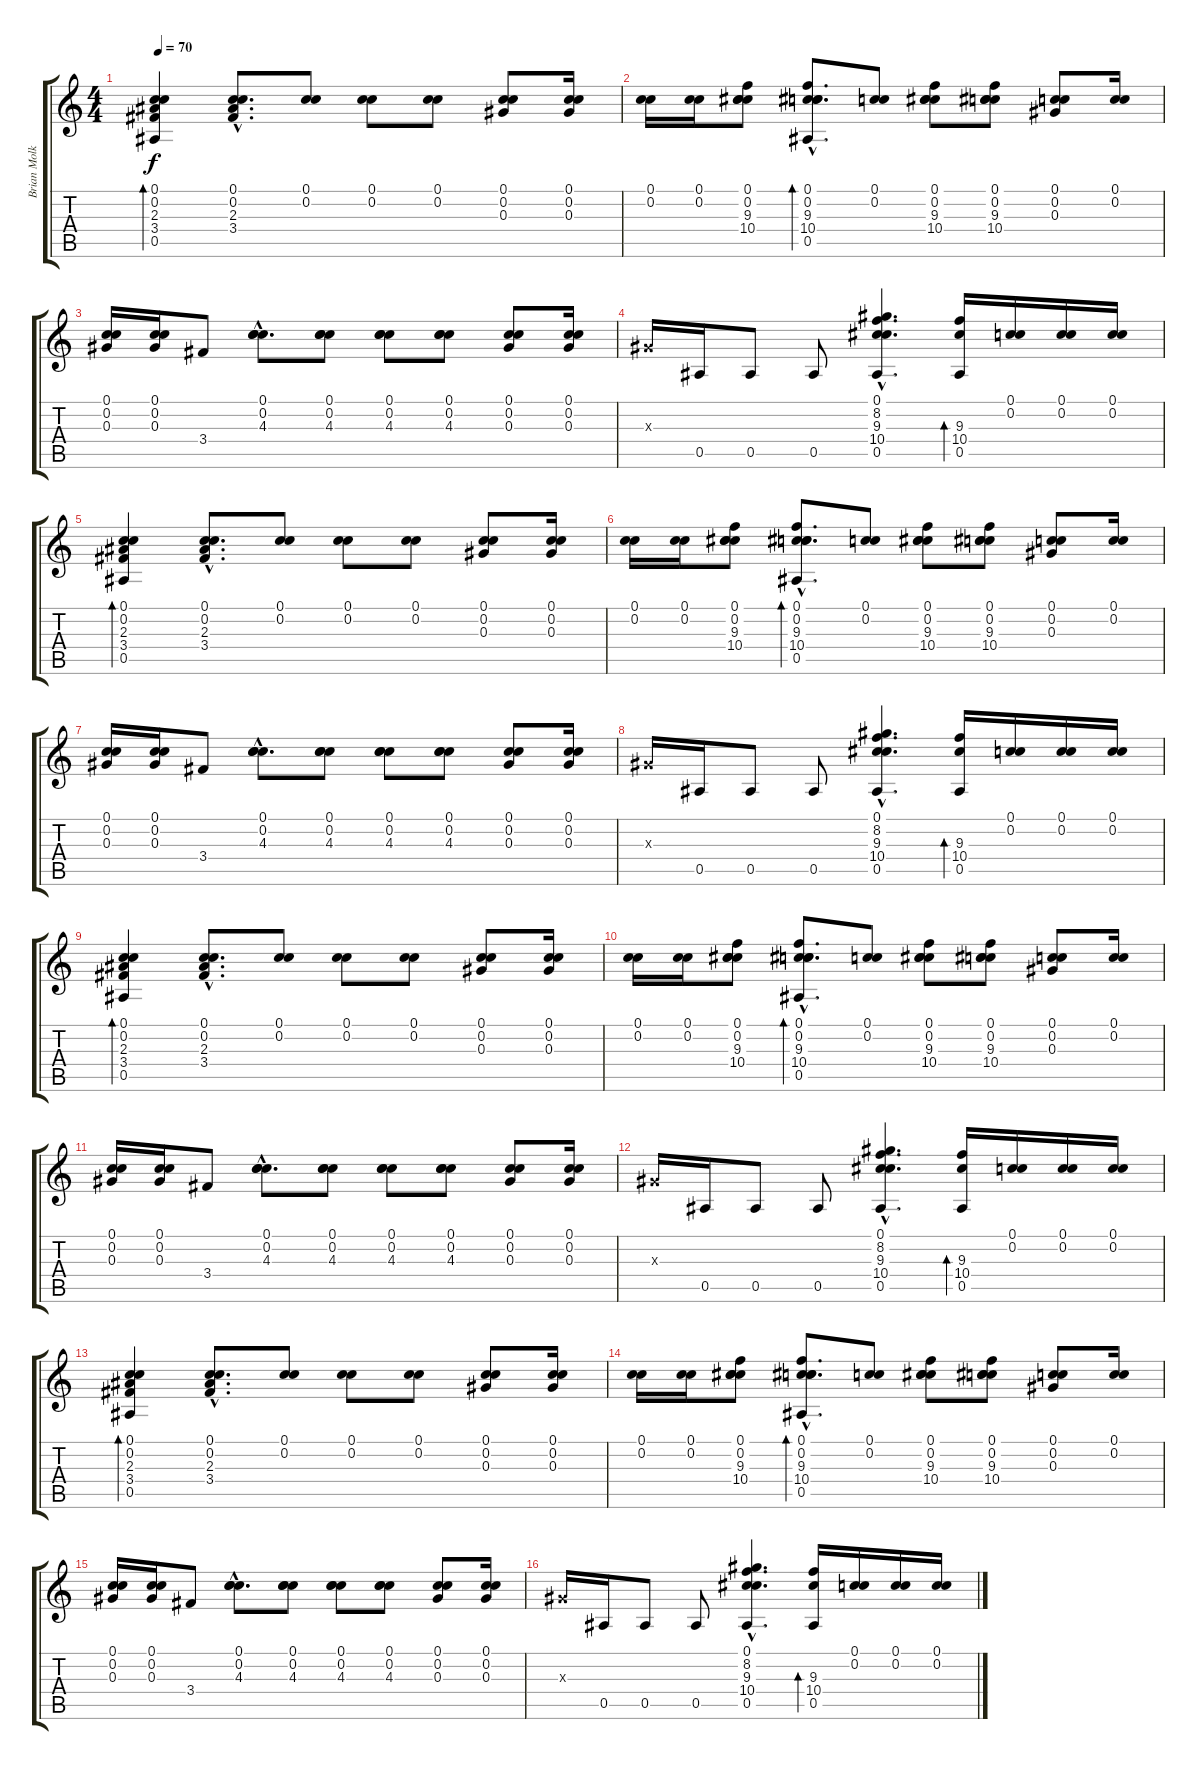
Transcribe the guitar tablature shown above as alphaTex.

\track ("Brian Molko" "Brian Molk") {instrument electricguitarclean}
\staff {score tabs}
\tuning (C4 C4 Ab3 Eb3 Bb2 F2) {hide}
\ts (4 4)
\tempo 70
\clef g2
\ks c
(0.1 0.2 2.3 3.4 0.5).4{bd 120 dy f instrument electricguitarclean} (0.1{hac} 0.2{hac} 2.3{hac} 3.4{hac}).8{d} (0.1 0.2).8 (0.1 0.2).8 (0.1 0.2).8 (0.1 0.2 0.3).8 (0.1 0.2 0.3).16 |
(0.1 0.2).16 (0.1 0.2).16 (0.1 0.2 9.3 10.4).8 (0.1{hac} 0.2{hac} 9.3{hac} 10.4{hac} 0.5{hac}).8{d bd 120} (0.1 0.2).8 (0.1 0.2 9.3 10.4).8 (0.1 0.2 9.3 10.4).8 (0.1 0.2 0.3).8 (0.1 0.2).16 |
(0.1 0.2 0.3).16 (0.1 0.2 0.3).16 3.4.8 (0.1{hac} 0.2{hac} 4.3{hac}).8{d} (0.1 0.2 4.3).8 (0.1 0.2 4.3).8 (0.1 0.2 4.3).8 (0.1 0.2 0.3).8 (0.1 0.2 0.3).16 |
0.3{x}.16 0.5.16 0.5.8 0.5.8 (0.1{hac} 8.2{hac} 9.3{hac} 10.4{hac} 0.5{hac}).4{d} (9.3 10.4 0.5).16{bd 120} (0.1 0.2).16 (0.1 0.2).16 (0.1 0.2).16 |
(0.1 0.2 2.3 3.4 0.5).4{bd 120} (0.1{hac} 0.2{hac} 2.3{hac} 3.4{hac}).8{d} (0.1 0.2).8 (0.1 0.2).8 (0.1 0.2).8 (0.1 0.2 0.3).8 (0.1 0.2 0.3).16 |
(0.1 0.2).16 (0.1 0.2).16 (0.1 0.2 9.3 10.4).8 (0.1{hac} 0.2{hac} 9.3{hac} 10.4{hac} 0.5{hac}).8{d bd 120} (0.1 0.2).8 (0.1 0.2 9.3 10.4).8 (0.1 0.2 9.3 10.4).8 (0.1 0.2 0.3).8 (0.1 0.2).16 |
(0.1 0.2 0.3).16 (0.1 0.2 0.3).16 3.4.8 (0.1{hac} 0.2{hac} 4.3{hac}).8{d} (0.1 0.2 4.3).8 (0.1 0.2 4.3).8 (0.1 0.2 4.3).8 (0.1 0.2 0.3).8 (0.1 0.2 0.3).16 |
0.3{x}.16 0.5.16 0.5.8 0.5.8 (0.1{hac} 8.2{hac} 9.3{hac} 10.4{hac} 0.5{hac}).4{d} (9.3 10.4 0.5).16{bd 120} (0.1 0.2).16 (0.1 0.2).16 (0.1 0.2).16 |
(0.1 0.2 2.3 3.4 0.5).4{bd 120} (0.1{hac} 0.2{hac} 2.3{hac} 3.4{hac}).8{d} (0.1 0.2).8 (0.1 0.2).8 (0.1 0.2).8 (0.1 0.2 0.3).8 (0.1 0.2 0.3).16 |
(0.1 0.2).16 (0.1 0.2).16 (0.1 0.2 9.3 10.4).8 (0.1{hac} 0.2{hac} 9.3{hac} 10.4{hac} 0.5{hac}).8{d bd 120} (0.1 0.2).8 (0.1 0.2 9.3 10.4).8 (0.1 0.2 9.3 10.4).8 (0.1 0.2 0.3).8 (0.1 0.2).16 |
(0.1 0.2 0.3).16 (0.1 0.2 0.3).16 3.4.8 (0.1{hac} 0.2{hac} 4.3{hac}).8{d} (0.1 0.2 4.3).8 (0.1 0.2 4.3).8 (0.1 0.2 4.3).8 (0.1 0.2 0.3).8 (0.1 0.2 0.3).16 |
0.3{x}.16 0.5.16 0.5.8 0.5.8 (0.1{hac} 8.2{hac} 9.3{hac} 10.4{hac} 0.5{hac}).4{d} (9.3 10.4 0.5).16{bd 120} (0.1 0.2).16 (0.1 0.2).16 (0.1 0.2).16 |
(0.1 0.2 2.3 3.4 0.5).4{bd 120} (0.1{hac} 0.2{hac} 2.3{hac} 3.4{hac}).8{d} (0.1 0.2).8 (0.1 0.2).8 (0.1 0.2).8 (0.1 0.2 0.3).8 (0.1 0.2 0.3).16 |
(0.1 0.2).16 (0.1 0.2).16 (0.1 0.2 9.3 10.4).8 (0.1{hac} 0.2{hac} 9.3{hac} 10.4{hac} 0.5{hac}).8{d bd 120} (0.1 0.2).8 (0.1 0.2 9.3 10.4).8 (0.1 0.2 9.3 10.4).8 (0.1 0.2 0.3).8 (0.1 0.2).16 |
(0.1 0.2 0.3).16 (0.1 0.2 0.3).16 3.4.8 (0.1{hac} 0.2{hac} 4.3{hac}).8{d} (0.1 0.2 4.3).8 (0.1 0.2 4.3).8 (0.1 0.2 4.3).8 (0.1 0.2 0.3).8 (0.1 0.2 0.3).16 |
0.3{x}.16 0.5.16 0.5.8 0.5.8 (0.1{hac} 8.2{hac} 9.3{hac} 10.4{hac} 0.5{hac}).4{d} (9.3 10.4 0.5).16{bd 120} (0.1 0.2).16 (0.1 0.2).16 (0.1 0.2).16
